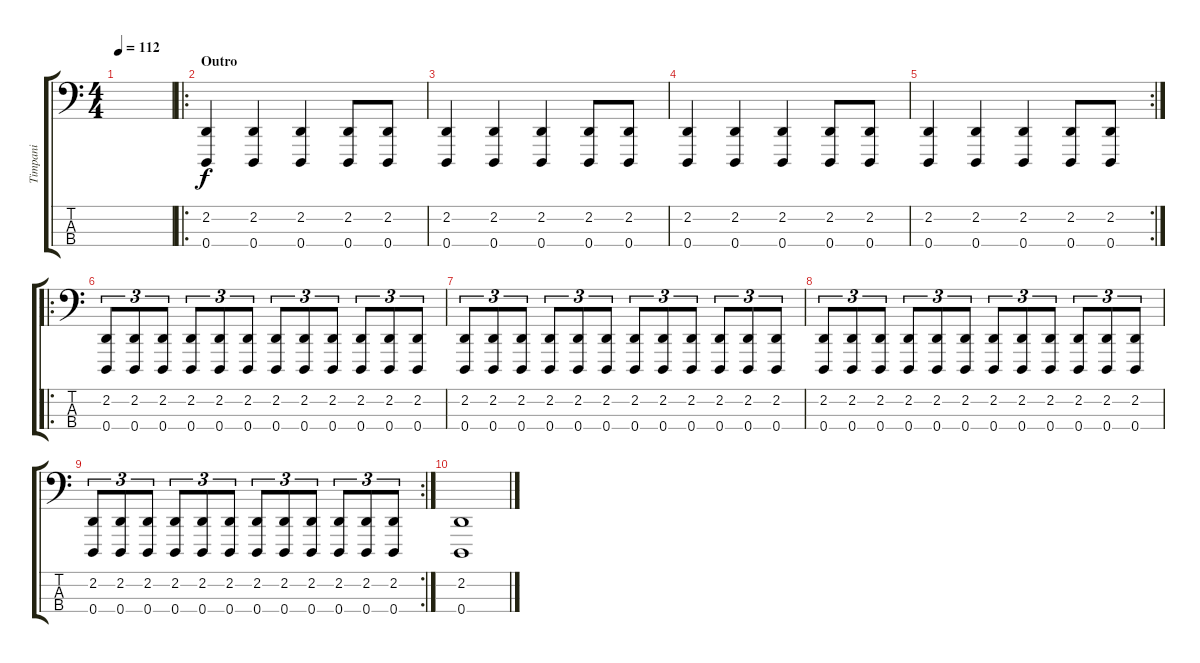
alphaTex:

\track ("Timpani" "Timpani") {instrument timpani}
\staff {score tabs}
\tuning (F2 C2 G1 D1) {hide}
\ts (4 4)
\tempo 112
\clef f4
\ks c
|
\ro
\section ("" "Outro")
(2.2 0.4).4{instrument timpani} (2.2 0.4).4 (2.2 0.4).4 (2.2 0.4).8 (2.2 0.4).8 |
(2.2 0.4).4 (2.2 0.4).4 (2.2 0.4).4 (2.2 0.4).8 (2.2 0.4).8 |
(2.2 0.4).4 (2.2 0.4).4 (2.2 0.4).4 (2.2 0.4).8 (2.2 0.4).8 |
\rc 2
(2.2 0.4).4 (2.2 0.4).4 (2.2 0.4).4 (2.2 0.4).8 (2.2 0.4).8 |
\ro
(2.2 0.4).8{tu (3 2)} (2.2 0.4).8{tu (3 2)} (2.2 0.4).8{tu (3 2)} (2.2 0.4).8{tu (3 2)} (2.2 0.4).8{tu (3 2)} (2.2 0.4).8{tu (3 2)} (2.2 0.4).8{tu (3 2)} (2.2 0.4).8{tu (3 2)} (2.2 0.4).8{tu (3 2)} (2.2 0.4).8{tu (3 2)} (2.2 0.4).8{tu (3 2)} (2.2 0.4).8{tu (3 2)} |
(2.2 0.4).8{tu (3 2)} (2.2 0.4).8{tu (3 2)} (2.2 0.4).8{tu (3 2)} (2.2 0.4).8{tu (3 2)} (2.2 0.4).8{tu (3 2)} (2.2 0.4).8{tu (3 2)} (2.2 0.4).8{tu (3 2)} (2.2 0.4).8{tu (3 2)} (2.2 0.4).8{tu (3 2)} (2.2 0.4).8{tu (3 2)} (2.2 0.4).8{tu (3 2)} (2.2 0.4).8{tu (3 2)} |
(2.2 0.4).8{tu (3 2)} (2.2 0.4).8{tu (3 2)} (2.2 0.4).8{tu (3 2)} (2.2 0.4).8{tu (3 2)} (2.2 0.4).8{tu (3 2)} (2.2 0.4).8{tu (3 2)} (2.2 0.4).8{tu (3 2)} (2.2 0.4).8{tu (3 2)} (2.2 0.4).8{tu (3 2)} (2.2 0.4).8{tu (3 2)} (2.2 0.4).8{tu (3 2)} (2.2 0.4).8{tu (3 2)} |
\rc 2
(2.2 0.4).8{tu (3 2)} (2.2 0.4).8{tu (3 2)} (2.2 0.4).8{tu (3 2)} (2.2 0.4).8{tu (3 2)} (2.2 0.4).8{tu (3 2)} (2.2 0.4).8{tu (3 2)} (2.2 0.4).8{tu (3 2)} (2.2 0.4).8{tu (3 2)} (2.2 0.4).8{tu (3 2)} (2.2 0.4).8{tu (3 2)} (2.2 0.4).8{tu (3 2)} (2.2 0.4).8{tu (3 2)} |
(2.2 0.4).1
